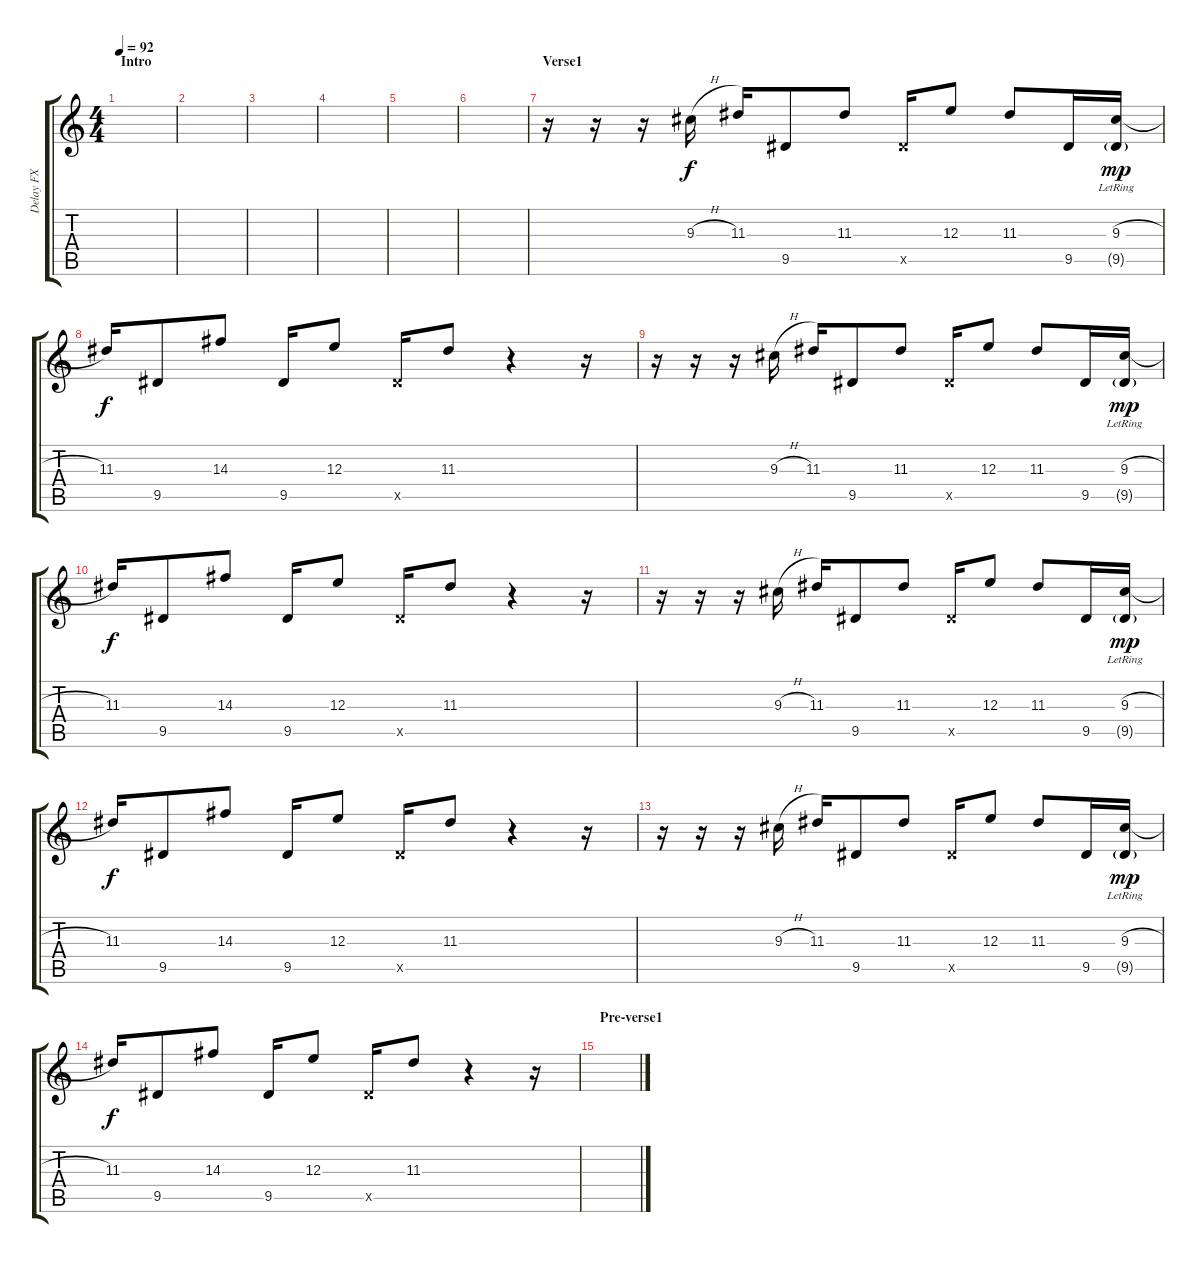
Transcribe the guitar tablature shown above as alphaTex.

\track ("Delay FX" "Delay FX") {instrument electricguitarclean}
\staff {score tabs}
\tuning (Db4 Ab3 E3 B2 Gb2 Db2) {hide}
\ts (4 4)
\section ("" "Intro")
\tempo 92
\clef g2
\ks c
|
|
|
|
|
|
\section ("" "Verse1")
r.16 r.16 r.16 9.3{h}.16 11.3.16 9.5.8 11.3.8 9.5{x}.16 12.3.8 11.3.8 9.5.16 (9.3{h} 9.5{g lr}).16{dy mp} |
11.3.16{dy f} 9.5.8 14.3.8 9.5.16 12.3.8 9.5{x}.16 11.3.8 r.4 r.16 |
r.16 r.16 r.16 9.3{h}.16 11.3.16 9.5.8 11.3.8 9.5{x}.16 12.3.8 11.3.8 9.5.16 (9.3{h} 9.5{g lr}).16{dy mp} |
11.3.16{dy f} 9.5.8 14.3.8 9.5.16 12.3.8 9.5{x}.16 11.3.8 r.4 r.16 |
r.16 r.16 r.16 9.3{h}.16 11.3.16 9.5.8 11.3.8 9.5{x}.16 12.3.8 11.3.8 9.5.16 (9.3{h} 9.5{g lr}).16{dy mp} |
11.3.16{dy f} 9.5.8 14.3.8 9.5.16 12.3.8 9.5{x}.16 11.3.8 r.4 r.16 |
r.16 r.16 r.16 9.3{h}.16 11.3.16 9.5.8 11.3.8 9.5{x}.16 12.3.8 11.3.8 9.5.16 (9.3{h} 9.5{g lr}).16{dy mp} |
11.3.16{dy f} 9.5.8 14.3.8 9.5.16 12.3.8 9.5{x}.16 11.3.8 r.4 r.16 |
\section ("" "Pre-verse1")
